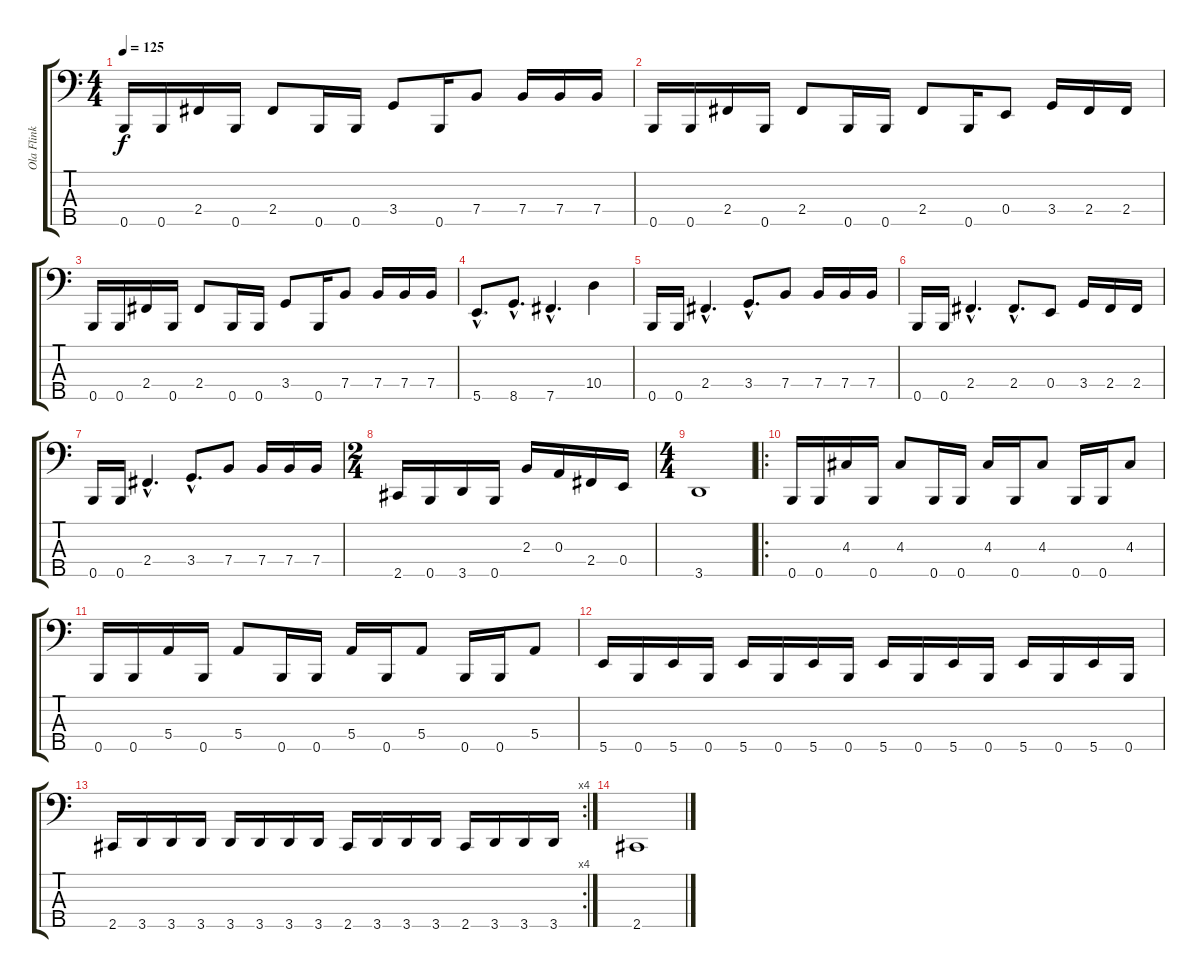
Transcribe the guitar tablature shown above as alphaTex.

\track ("Ola Flink" "Ola Flink") {instrument electricbasspick}
\staff {score tabs}
\tuning (G2 D2 A1 E1 B0) {hide}
\ts (4 4)
\tempo 125
\clef f4
\ks c
0.5.16{dy f} 0.5.16 2.4.16 0.5.16 2.4.8 0.5.16 0.5.16 3.4.8 0.5.16 7.4.8 7.4.16 7.4.16 7.4.16 |
0.5.16 0.5.16 2.4.16 0.5.16 2.4.8 0.5.16 0.5.16 2.4.8 0.5.16 0.4.8 3.4.16 2.4.16 2.4.16 |
0.5.16 0.5.16 2.4.16 0.5.16 2.4.8 0.5.16 0.5.16 3.4.8 0.5.16 7.4.8 7.4.16 7.4.16 7.4.16 |
5.5{hac}.8{d} 8.5{hac}.8{d} 7.5{hac}.4{d} 10.4.4 |
0.5.16 0.5.16 2.4{hac}.4{d} 3.4{hac}.8{d} 7.4.8 7.4.16 7.4.16 7.4.16 |
0.5.16 0.5.16 2.4{hac}.4{d} 2.4{hac}.8{d} 0.4.8 3.4.16 2.4.16 2.4.16 |
0.5.16 0.5.16 2.4{hac}.4{d} 3.4{hac}.8{d} 7.4.8 7.4.16 7.4.16 7.4.16 |
\ts (2 4)
2.5.16 0.5.16 3.5.16 0.5.16 2.3.16 0.3.16 2.4.16 0.4.16 |
\ts (4 4)
3.5.1 |
\ro
0.5.16 0.5.16 4.3.16 0.5.16 4.3.8 0.5.16 0.5.16 4.3.16 0.5.16 4.3.8 0.5.16 0.5.16 4.3.8 |
0.5.16 0.5.16 5.4.16 0.5.16 5.4.8 0.5.16 0.5.16 5.4.16 0.5.16 5.4.8 0.5.16 0.5.16 5.4.8 |
5.5.16 0.5.16 5.5.16 0.5.16 5.5.16 0.5.16 5.5.16 0.5.16 5.5.16 0.5.16 5.5.16 0.5.16 5.5.16 0.5.16 5.5.16 0.5.16 |
\rc 4
2.5.16 3.5.16 3.5.16 3.5.16 3.5.16 3.5.16 3.5.16 3.5.16 2.5.16 3.5.16 3.5.16 3.5.16 2.5.16 3.5.16 3.5.16 3.5.16 |
2.5.1
